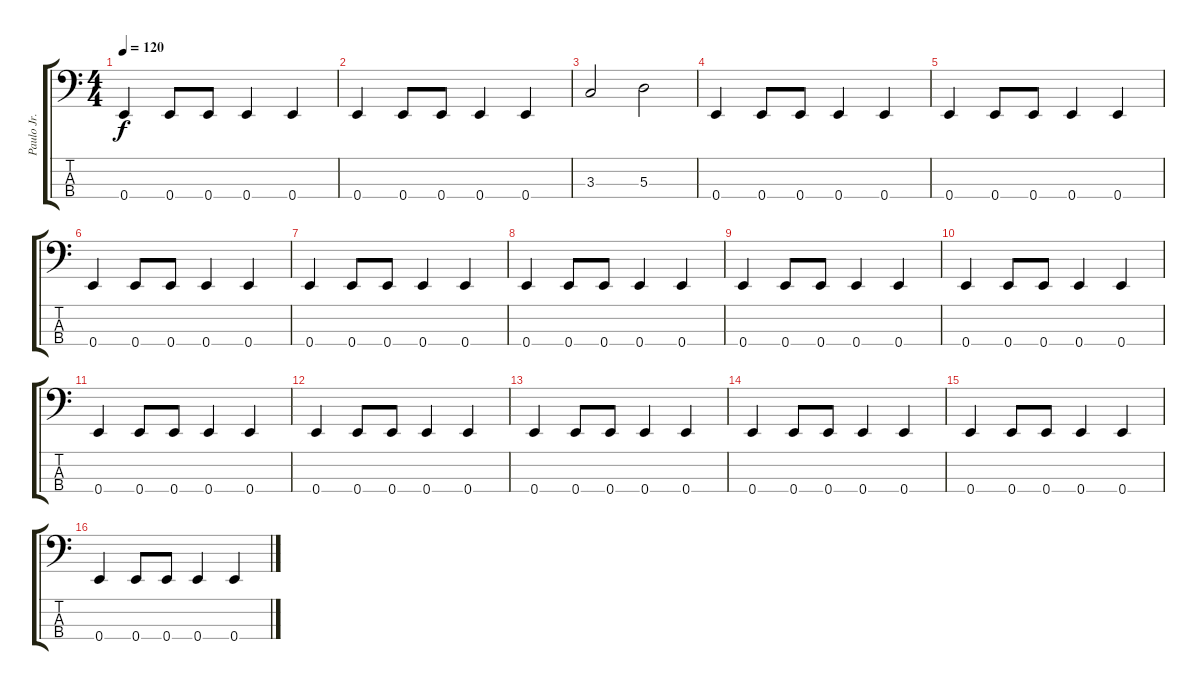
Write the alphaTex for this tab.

\track ("Paulo Jr." "Paulo Jr.") {instrument electricbassfinger}
\staff {score tabs}
\tuning (G2 D2 A1 E1) {hide}
\ts (4 4)
\tempo 120
\clef f4
\ks c
0.4.4{dy f} 0.4.8 0.4.8 0.4.4 0.4.4 |
0.4.4 0.4.8 0.4.8 0.4.4 0.4.4 |
3.3.2 5.3.2 |
0.4.4 0.4.8 0.4.8 0.4.4 0.4.4 |
0.4.4 0.4.8 0.4.8 0.4.4 0.4.4 |
0.4.4 0.4.8 0.4.8 0.4.4 0.4.4 |
0.4.4 0.4.8 0.4.8 0.4.4 0.4.4 |
0.4.4 0.4.8 0.4.8 0.4.4 0.4.4 |
0.4.4 0.4.8 0.4.8 0.4.4 0.4.4 |
0.4.4 0.4.8 0.4.8 0.4.4 0.4.4 |
0.4.4 0.4.8 0.4.8 0.4.4 0.4.4 |
0.4.4 0.4.8 0.4.8 0.4.4 0.4.4 |
0.4.4 0.4.8 0.4.8 0.4.4 0.4.4 |
0.4.4 0.4.8 0.4.8 0.4.4 0.4.4 |
0.4.4 0.4.8 0.4.8 0.4.4 0.4.4 |
0.4.4 0.4.8 0.4.8 0.4.4 0.4.4
